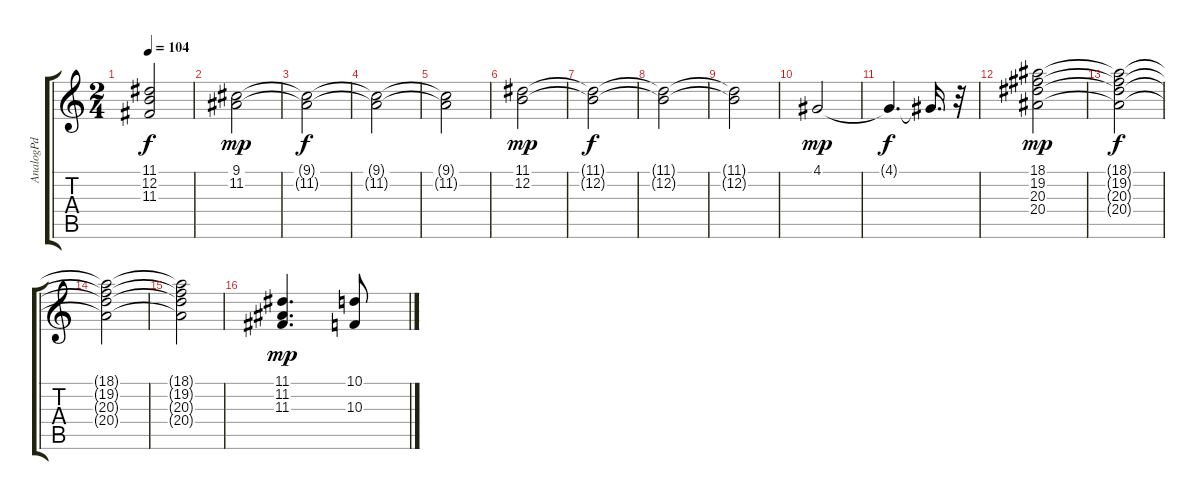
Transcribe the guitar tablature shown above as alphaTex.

\track ("AnalogPd" "AnalogPd") {instrument synthstrings1}
\staff {score tabs}
\tuning (E4 B3 G3 D3 A2 E2) {hide}
\ts (2 4)
\tempo 104
\clef g2
\ks c
(11.1{t} 12.2{t} 11.3{t}).2{dy f} |
(9.1 11.2).2{dy mp} |
(9.1{t} 11.2{t}).2{dy f} |
(9.1{t} 11.2{t}).2 |
(9.1{t} 11.2{t}).2 |
(11.1 12.2).2{dy mp} |
(11.1{t} 12.2{t}).2{dy f} |
(11.1{t} 12.2{t}).2 |
(11.1{t} 12.2{t}).2 |
4.1.2{dy mp} |
4.1{t}.4{d dy f} 4.1{t}.16{d} r.32 |
(18.1 19.2 20.3 20.4).2{dy mp} |
(18.1{t} 19.2{t} 20.3{t} 20.4{t}).2{dy f} |
(18.1{t} 19.2{t} 20.3{t} 20.4{t}).2 |
(18.1{t} 19.2{t} 20.3{t} 20.4{t}).2 |
(11.1 11.2 11.3).4{d dy mp} (10.1 10.3).8
